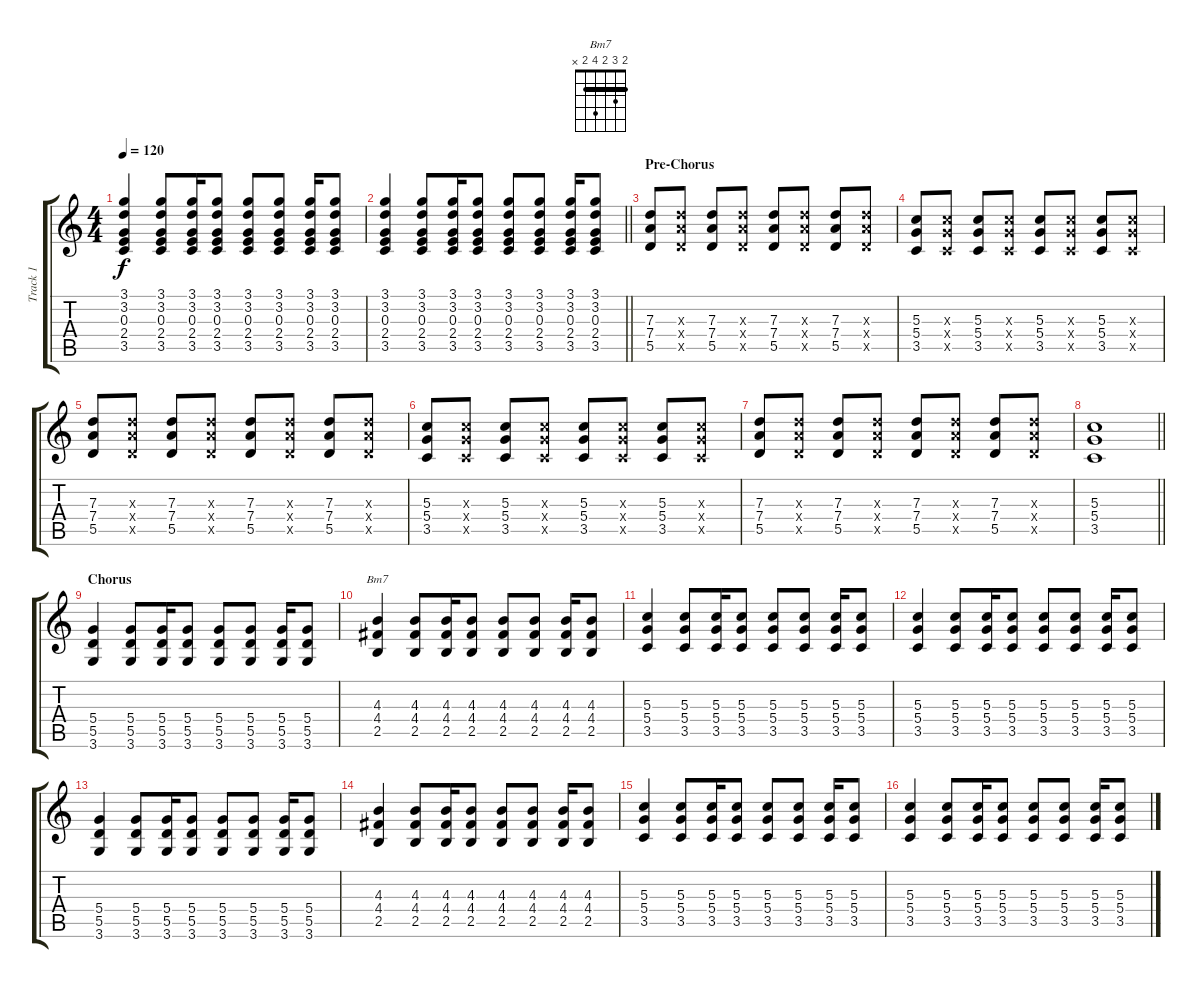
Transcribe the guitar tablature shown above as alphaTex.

\track ("Track 1" "Track 1") {instrument acousticguitarsteel}
\staff {score tabs}
\tuning (E4 B3 G3 D3 A2 E2) {hide}
\chord ("Bm7" 2 3 2 4 2 x) {barre 2}
\ts (4 4)
\tempo 120
\clef g2
\ks c
(3.1 3.2 0.3 2.4 3.5).4{dy f} (3.1 3.2 0.3 2.4 3.5).8 (3.1 3.2 0.3 2.4 3.5).16 (3.1 3.2 0.3 2.4 3.5).8 (3.1 3.2 0.3 2.4 3.5).8 (3.1 3.2 0.3 2.4 3.5).8 (3.1 3.2 0.3 2.4 3.5).16 (3.1 3.2 0.3 2.4 3.5).8 |
\barLineRight lightlight
(3.1 3.2 0.3 2.4 3.5).4 (3.1 3.2 0.3 2.4 3.5).8 (3.1 3.2 0.3 2.4 3.5).16 (3.1 3.2 0.3 2.4 3.5).8 (3.1 3.2 0.3 2.4 3.5).8 (3.1 3.2 0.3 2.4 3.5).8 (3.1 3.2 0.3 2.4 3.5).16 (3.1 3.2 0.3 2.4 3.5).8 |
\section ("" "Pre-Chorus")
(7.3 7.4 5.5).8{instrument overdrivenguitar} (7.3{x} 7.4{x} 5.5{x}).8 (7.3 7.4 5.5).8 (7.3{x} 7.4{x} 5.5{x}).8 (7.3 7.4 5.5).8 (7.3{x} 7.4{x} 5.5{x}).8 (7.3 7.4 5.5).8 (7.3{x} 7.4{x} 5.5{x}).8 |
(5.3 5.4 3.5).8 (5.3{x} 5.4{x} 3.5{x}).8 (5.3 5.4 3.5).8 (5.3{x} 5.4{x} 3.5{x}).8 (5.3 5.4 3.5).8 (5.3{x} 5.4{x} 3.5{x}).8 (5.3 5.4 3.5).8 (5.3{x} 5.4{x} 3.5{x}).8 |
(7.3 7.4 5.5).8{instrument overdrivenguitar} (7.3{x} 7.4{x} 5.5{x}).8 (7.3 7.4 5.5).8 (7.3{x} 7.4{x} 5.5{x}).8 (7.3 7.4 5.5).8 (7.3{x} 7.4{x} 5.5{x}).8 (7.3 7.4 5.5).8 (7.3{x} 7.4{x} 5.5{x}).8 |
(5.3 5.4 3.5).8 (5.3{x} 5.4{x} 3.5{x}).8 (5.3 5.4 3.5).8 (5.3{x} 5.4{x} 3.5{x}).8 (5.3 5.4 3.5).8 (5.3{x} 5.4{x} 3.5{x}).8 (5.3 5.4 3.5).8 (5.3{x} 5.4{x} 3.5{x}).8 |
(7.3 7.4 5.5).8{instrument overdrivenguitar} (7.3{x} 7.4{x} 5.5{x}).8 (7.3 7.4 5.5).8 (7.3{x} 7.4{x} 5.5{x}).8 (7.3 7.4 5.5).8 (7.3{x} 7.4{x} 5.5{x}).8 (7.3 7.4 5.5).8 (7.3{x} 7.4{x} 5.5{x}).8 |
\barLineRight lightlight
(5.3 5.4 3.5).1 |
\section ("" "Chorus")
(5.4 5.5 3.6).4 (5.4 5.5 3.6).8 (5.4 5.5 3.6).16 (5.4 5.5 3.6).8 (5.4 5.5 3.6).8 (5.4 5.5 3.6).8 (5.4 5.5 3.6).16 (5.4 5.5 3.6).8 |
(4.3 4.4 2.5).4{ch "Bm7"} (4.3 4.4 2.5).8 (4.3 4.4 2.5).16 (4.3 4.4 2.5).8 (4.3 4.4 2.5).8 (4.3 4.4 2.5).8 (4.3 4.4 2.5).16 (4.3 4.4 2.5).8 |
(5.3 5.4 3.5).4 (5.3 5.4 3.5).8 (5.3 5.4 3.5).16 (5.3 5.4 3.5).8 (5.3 5.4 3.5).8 (5.3 5.4 3.5).8 (5.3 5.4 3.5).16 (5.3 5.4 3.5).8 |
(5.3 5.4 3.5).4 (5.3 5.4 3.5).8 (5.3 5.4 3.5).16 (5.3 5.4 3.5).8 (5.3 5.4 3.5).8 (5.3 5.4 3.5).8 (5.3 5.4 3.5).16 (5.3 5.4 3.5).8 |
(5.4 5.5 3.6).4 (5.4 5.5 3.6).8 (5.4 5.5 3.6).16 (5.4 5.5 3.6).8 (5.4 5.5 3.6).8 (5.4 5.5 3.6).8 (5.4 5.5 3.6).16 (5.4 5.5 3.6).8 |
(4.3 4.4 2.5).4 (4.3 4.4 2.5).8 (4.3 4.4 2.5).16 (4.3 4.4 2.5).8 (4.3 4.4 2.5).8 (4.3 4.4 2.5).8 (4.3 4.4 2.5).16 (4.3 4.4 2.5).8 |
(5.3 5.4 3.5).4 (5.3 5.4 3.5).8 (5.3 5.4 3.5).16 (5.3 5.4 3.5).8 (5.3 5.4 3.5).8 (5.3 5.4 3.5).8 (5.3 5.4 3.5).16 (5.3 5.4 3.5).8 |
(5.3 5.4 3.5).4 (5.3 5.4 3.5).8 (5.3 5.4 3.5).16 (5.3 5.4 3.5).8 (5.3 5.4 3.5).8 (5.3 5.4 3.5).8 (5.3 5.4 3.5).16 (5.3 5.4 3.5).8
